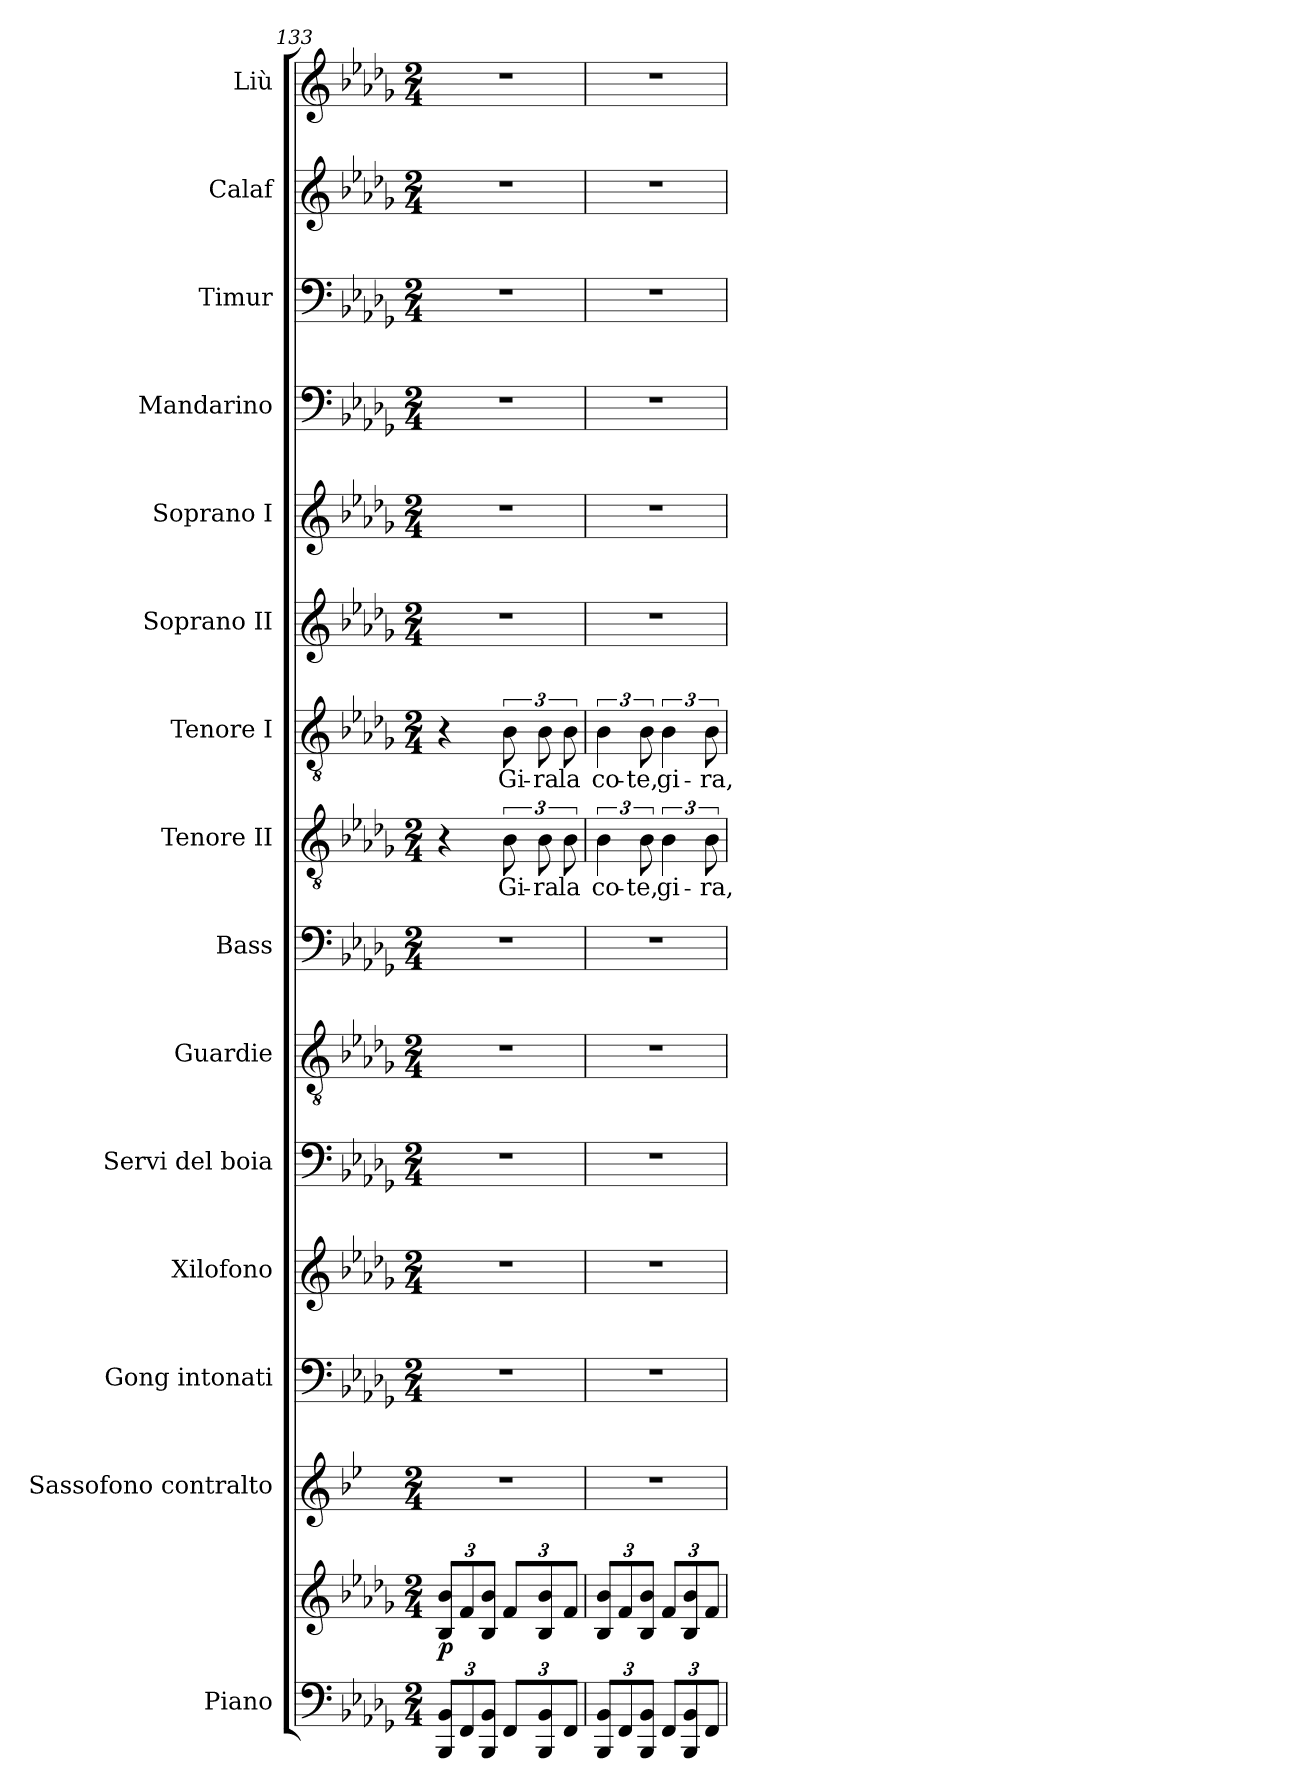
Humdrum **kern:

**kern	**kern	**dynam	**kern	**kern	**kern	**kern	**kern	**kern	**kern	**text	**kern	**text	**kern	**kern	**kern	**kern	**kern	**kern
*part15	*part15	*part15	*part14	*part13	*part12	*part11	*part10	*part9	*part8	*part8	*part7	*part7	*part6	*part5	*part4	*part3	*part2	*part1
*staff16	*staff15	*staff15/16	*staff14	*staff13	*staff12	*staff11	*staff10	*staff9	*staff8	*staff8	*staff7	*staff7	*staff6	*staff5	*staff4	*staff3	*staff2	*staff1
*I"Piano	*	*	*I"Sassofono contralto	*I"Gong intonati	*I"Xilofono	*I"Servi del boia	*I"Guardie	*I"Bass	*I"Tenore II	*	*I"Tenore I	*	*I"Soprano II	*I"Soprano I	*I"Mandarino	*I"Timur	*I"Calaf	*I"Liù
*I'Pno.	*	*	*	*I'Gong int.	*I'Xil.	*I'Ser.B.	*I'G.	*I'B.	*I'T. II	*	*I'T. I	*	*I'S. II	*I'S. I	*I'M.	*I'T.	*I'C.	*I'L.
*clefF4	*clefG2	*	*clefG2	*clefF4	*clefG2	*clefF4	*clefGv2	*clefF4	*clefGv2	*	*clefGv2	*	*clefG2	*clefG2	*clefF4	*clefF4	*clefG2	*clefG2
*	*	*	*ITrd5c9	*	*ITrd-7c-12	*	*	*	*	*	*	*	*	*	*	*	*	*
*k[b-e-a-d-g-]	*k[b-e-a-d-g-]	*	*k[b-e-a-d-g-]	*k[b-e-a-d-g-]	*k[b-e-a-d-g-]	*k[b-e-a-d-g-]	*k[b-e-a-d-g-]	*k[b-e-a-d-g-]	*k[b-e-a-d-g-]	*	*k[b-e-a-d-g-]	*	*k[b-e-a-d-g-]	*k[b-e-a-d-g-]	*k[b-e-a-d-g-]	*k[b-e-a-d-g-]	*k[b-e-a-d-g-]	*k[b-e-a-d-g-]
*M2/4	*M2/4	*	*M2/4	*M2/4	*M2/4	*M2/4	*M2/4	*M2/4	*M2/4	*	*M2/4	*	*M2/4	*M2/4	*M2/4	*M2/4	*M2/4	*M2/4
*Xbrackettup	*Xbrackettup	*	*	*	*	*	*	*	*	*	*	*	*	*	*	*	*	*
=133	=133	=133	=133	=133	=133	=133	=133	=133	=133	=133	=133	=133	=133	=133	=133	=133	=133	=133
!	!	!LO:DY:b	!	!	!	!	!	!	!	!	!	!	!	!	!	!	!	!
12BBB-/ 12BB-/L	12B-/ 12b-/L	p	2r	2r	2r	2r	2r	2r	4r	.	4r	.	2r	2r	2r	2r	2r	2r
12FF/	12f/	.	.	.	.	.	.	.	.	.	.	.	.	.	.	.	.	.
12BBB-/ 12BB-/J	12B-/ 12b-/J	.	.	.	.	.	.	.	.	.	.	.	.	.	.	.	.	.
!	!	!	!	!	!	!	!	!	!	!LO:LY:b	!	!LO:LY:b	!	!	!	!	!	!
12FF/L	12f/L	.	.	.	.	.	.	.	12B-\	Gi-	12B-\	Gi-	.	.	.	.	.	.
!	!	!	!	!	!	!	!	!	!	!LO:LY:b	!	!LO:LY:b	!	!	!	!	!	!
12BBB-/ 12BB-/	12B-/ 12b-/	.	.	.	.	.	.	.	12B-\	-ra	12B-\	-ra	.	.	.	.	.	.
!	!	!	!	!	!	!	!	!	!	!LO:LY:b	!	!LO:LY:b	!	!	!	!	!	!
12FF/J	12f/J	.	.	.	.	.	.	.	12B-\	la	12B-\	la	.	.	.	.	.	.
=134	=134	=134	=134	=134	=134	=134	=134	=134	=134	=134	=134	=134	=134	=134	=134	=134	=134	=134
!	!	!	!	!	!	!	!	!	!	!LO:LY:b	!	!LO:LY:b	!	!	!	!	!	!
12BBB-/ 12BB-/L	12B-/ 12b-/L	.	2r	2r	2r	2r	2r	2r	6B-\	co-	6B-\	co-	2r	2r	2r	2r	2r	2r
12FF/	12f/	.	.	.	.	.	.	.	.	.	.	.	.	.	.	.	.	.
!	!	!	!	!	!	!	!	!	!	!LO:LY:b	!	!LO:LY:b	!	!	!	!	!	!
12BBB-/ 12BB-/J	12B-/ 12b-/J	.	.	.	.	.	.	.	12B-\	-te,	12B-\	-te,	.	.	.	.	.	.
!	!	!	!	!	!	!	!	!	!	!LO:LY:b	!	!LO:LY:b	!	!	!	!	!	!
12FF/L	12f/L	.	.	.	.	.	.	.	6B-\	gi-	6B-\	gi-	.	.	.	.	.	.
12BBB-/ 12BB-/	12B-/ 12b-/	.	.	.	.	.	.	.	.	.	.	.	.	.	.	.	.	.
!	!	!	!	!	!	!	!	!	!	!LO:LY:b	!	!LO:LY:b	!	!	!	!	!	!
12FF/J	12f/J	.	.	.	.	.	.	.	12B-\	-ra,	12B-\	-ra,	.	.	.	.	.	.
=	=	=	=	=	=	=	=	=	=	=	=	=	=	=	=	=	=	=
*-	*-	*-	*-	*-	*-	*-	*-	*-	*-	*-	*-	*-	*-	*-	*-	*-	*-	*-
